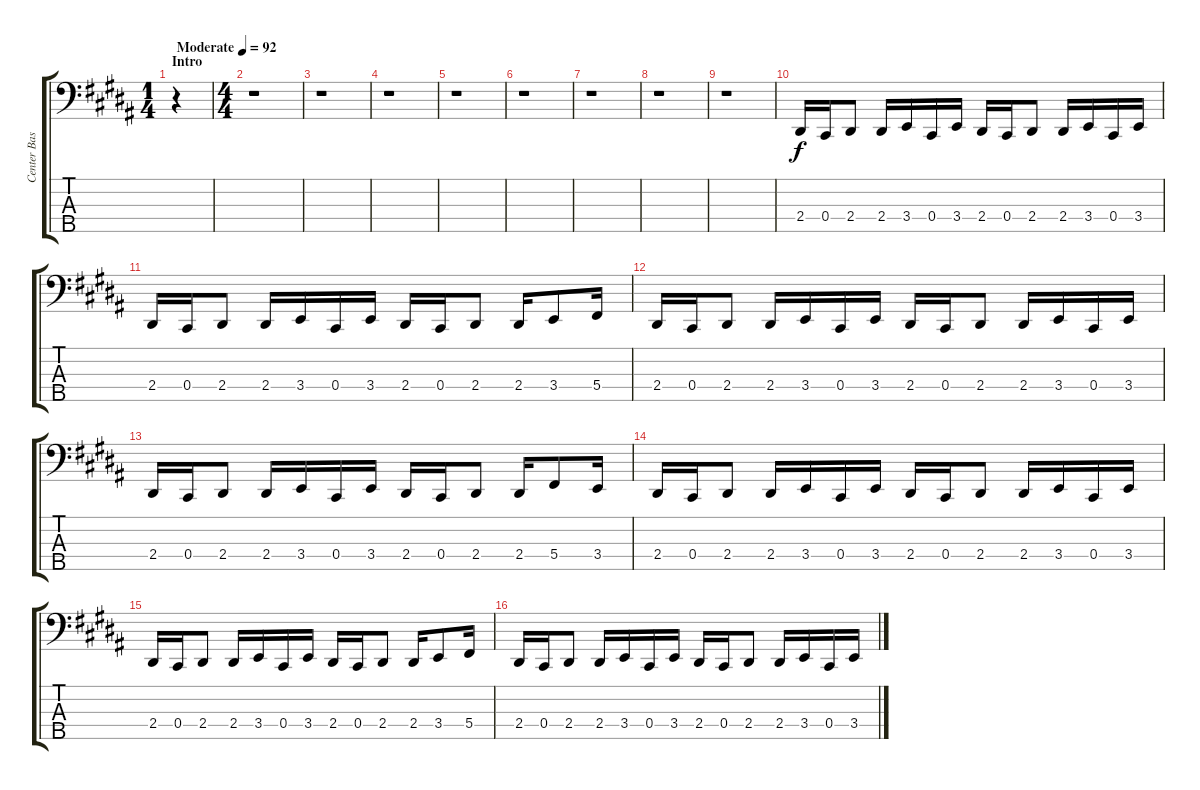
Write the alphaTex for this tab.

\track ("Center Bass Guitar" "Center Bas") {instrument electricbassfinger}
\staff {score tabs}
\tuning (Gb2 Db2 Ab1 Db1 Ab0) {hide}
\ts (1 4)
\section ("" "Intro")
\tempo (92 "Moderate")
\clef f4
\ks b
r.4{dy f instrument electricbassfinger} |
\ts (4 4)
r.1 |
r.1 |
r.1 |
r.1 |
r.1 |
r.1 |
r.1 |
r.1 |
2.4.16 0.4.16 2.4.8 2.4.16 3.4.16 0.4.16 3.4.16 2.4.16 0.4.16 2.4.8 2.4.16 3.4.16 0.4.16 3.4.16 |
2.4.16 0.4.16 2.4.8 2.4.16 3.4.16 0.4.16 3.4.16 2.4.16 0.4.16 2.4.8 2.4.16 3.4.8 5.4.16 |
2.4.16 0.4.16 2.4.8 2.4.16 3.4.16 0.4.16 3.4.16 2.4.16 0.4.16 2.4.8 2.4.16 3.4.16 0.4.16 3.4.16 |
2.4.16 0.4.16 2.4.8 2.4.16 3.4.16 0.4.16 3.4.16 2.4.16 0.4.16 2.4.8 2.4.16 5.4.8 3.4.16 |
2.4.16 0.4.16 2.4.8 2.4.16 3.4.16 0.4.16 3.4.16 2.4.16 0.4.16 2.4.8 2.4.16 3.4.16 0.4.16 3.4.16 |
2.4.16 0.4.16 2.4.8 2.4.16 3.4.16 0.4.16 3.4.16 2.4.16 0.4.16 2.4.8 2.4.16 3.4.8 5.4.16 |
2.4.16 0.4.16 2.4.8 2.4.16 3.4.16 0.4.16 3.4.16 2.4.16 0.4.16 2.4.8 2.4.16 3.4.16 0.4.16 3.4.16
